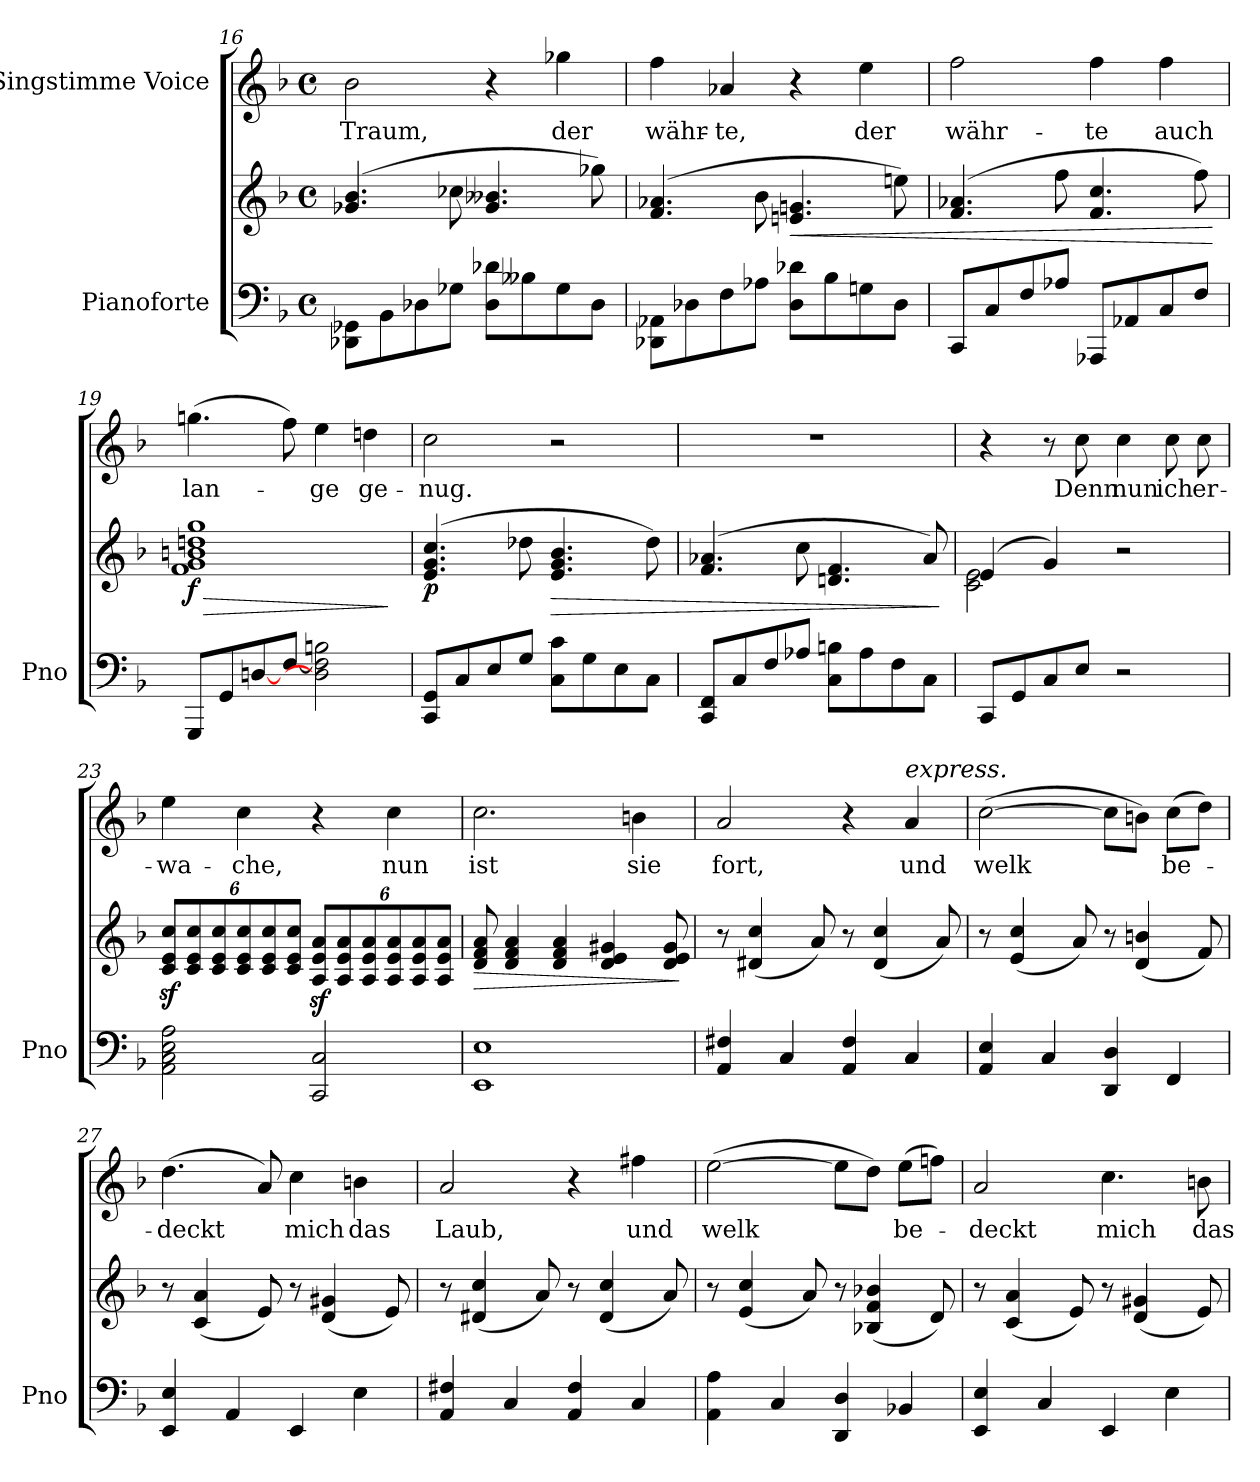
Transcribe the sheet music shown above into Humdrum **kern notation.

**kern	**kern	**dynam	**kern	**text
*part2	*part2	*part2	*part1	*part1
*staff3	*staff2	*staff2/3	*staff1	*staff1
*I"Pianoforte	*	*	*I"Singstimme Voice	*
*I'Pno	*	*	*	*
*clefF4	*clefG2	*	*clefG2	*
*k[b-]	*k[b-]	*	*k[b-]	*
*M4/4	*M4/4	*	*M4/4	*
*met(c)	*met(c)	*	*met(c)	*
=16	=16	=16	=16	=16
!	!	!	!	!LO:LY:b
8DD-X\ 8GG-X\L	(>4.g-X/ 4.b-/	.	2b-\	Traum,
8BB-\	.	.	.	.
8D-X\	.	.	.	.
8G-X\J	8cc-X\	.	.	.
8D-\ 8d-X\L	4.g-/ 4.b--X/	.	4r	.
8B--X\	.	.	.	.
!	!	!	!	!LO:LY:b
8G-\	.	.	4gg-X\	der
8D-\J	8gg-X\)	.	.	.
!!LO:PB:g=z
=17	=17	=17	=17	=17
!	!	!	!	!LO:LY:b
8DD-X\ 8AA-X\L	(>4.f/ 4.a-X/	.	4ff\	währ-
8D-X\	.	.	.	.
!	!	!	!	!LO:LY:b
8F\	.	.	4a-X/	-te,
8A-X\J	8b-\	.	.	.
!	!	!LO:HP:b	!	!
8D-\ 8d-X\L	4.en/ 4.gn/	<	4r	.
8B-\	.	.	.	.
!	!	!	!	!LO:LY:b
8Gn\	.	.	4ee\	der
8D-\J	8een\)	.	.	.
=18	=18	=18	=18	=18
!	!	!	!	!LO:LY:b
8CC/L	(>4.f/ 4.a-X/	.	2ff\	währ-
8C/	.	.	.	.
8F/	.	.	.	.
8A-X/J	8ff\	.	.	.
!	!	!	!	!LO:LY:b
8AAA-X/L	4.f/ 4.cc/	.	4ff\	-te
8AA-X/	.	.	.	.
!	!	!	!	!LO:LY:b
8C/	.	.	4ff\	auch
8F/J	8ff\)	.	.	.
.	.	[	.	.
=19	=19	=19	=19	=19
!	!	!LO:HP:b	!	!LO:LY:b
!	!	!LO:DY:n=1:b	!	!
8GGG/L	1f 1g 1bn 1ddn 1gg	> f	(>4.ggn\	lan-
8GG/	.	.	.	.
[8Dn/	.	.	.	.
[8F/J	.	.	8ff\)	.
!	!	!	!	!LO:LY:b
2D\] 2F\] 2Bn\	.	.	4ee\	-ge
!	!	!	!	!LO:LY:b
.	.	.	4ddn\	ge-
.	.	]	.	.
=20	=20	=20	=20	=20
!	!	!LO:DY:b	!	!LO:LY:b
8CC/ 8GG/L	(>4.e/ 4.g/ 4.cc/	p	2cc\	-nug.
8C/	.	.	.	.
8E/	.	.	.	.
8G/J	8dd-X\	.	.	.
!	!	!LO:HP:b	!	!
8C\ 8c\L	4.e/ 4.g/ 4.b-/	>	2r	.
8G\	.	.	.	.
8E\	.	.	.	.
8C\J	8dd-\)	.	.	.
!!LO:LB:g=z
=21	=21	=21	=21	=21
8CC/ 8FF/L	(>4.f/ 4.a-X/	.	1r	.
8C/	.	.	.	.
8F/	.	.	.	.
8A-X/J	8cc\	.	.	.
8C\ 8Bn\L	4.dn/ 4.f/	.	.	.
8A-\	.	.	.	.
8F\	.	.	.	.
8C\J	8a-/)	.	.	.
.	.	]	.	.
=22	=22	=22	=22	=22
*	*^	*	*	*
8CC/L	(>4e/	2c\ 2e\	.	4r	.
8GG/	.	.	.	.	.
8C/	4g/)	.	.	8r	.
!	!	!	!	!	!LO:LY:b
8E/J	.	.	.	8cc\	Denn
!	!	!	!	!	!LO:LY:b
2r	2r	2ryy	.	4cc\	nun
!	!	!	!	!	!LO:LY:b
.	.	.	.	8cc\	ich
!	!	!	!	!	!LO:LY:b
.	.	.	.	8cc\	er-
*	*v	*v	*	*	*
=23	=23	=23	=23	=23
*	*Xbrackettup	*	*	*
!	!	!	!	!LO:LY:b
2AA\ 2C\ 2E\ 2A\	12c/z< 12e/z< 12cc/z<L	.	4ee\	-wa-
.	12c/ 12e/ 12cc/	.	.	.
.	12c/ 12e/ 12cc/	.	.	.
!	!	!	!	!LO:LY:b
.	12c/ 12e/ 12cc/	.	4cc\	-che,
.	12c/ 12e/ 12cc/	.	.	.
.	12c/ 12e/ 12cc/J	.	.	.
2CC/ 2C/	12A/z< 12e/z< 12a/z<L	.	4r	.
.	12A/ 12e/ 12a/	.	.	.
.	12A/ 12e/ 12a/	.	.	.
!	!	!	!	!LO:LY:b
.	12A/ 12e/ 12a/	.	4cc\	nun
.	12A/ 12e/ 12a/	.	.	.
.	12A/ 12e/ 12a/J	.	.	.
=24	=24	=24	=24	=24
!	!	!LO:HP:b	!	!LO:LY:b
1EE 1E	8d/ 8f/ 8a/	>	2.cc\	ist
.	4d/ 4f/ 4a/	.	.	.
.	4d/ 4f/ 4a/	.	.	.
.	4d/ 4e/ 4g#X/	.	.	.
!	!	!	!	!LO:LY:b
.	.	.	4bn\	sie
.	8d/ 8e/ 8g#/	.	.	.
.	.	]	.	.
!!LO:LB:g=z
=25	=25	=25	=25	=25
!	!	!	!	!LO:LY:b
4AA/ 4F#X/	8r	.	2a/	fort,
.	(<4d#X/ 4cc/	.	.	.
4C/	.	.	.	.
.	8a/)	.	.	.
4AA/ 4F#/	8r	.	4r	.
.	(<4d#/ 4cc/	.	.	.
!	!	!	!LO:TX:a:i:t=express.	!
!	!	!	!	!LO:LY:b
4C/	.	.	4a/	und
.	8a/)	.	.	.
=26	=26	=26	=26	=26
!	!	!	!	!LO:LY:b
4AA/ 4E/	8r	.	(>[2cc\	welk
.	(<4e/ 4cc/	.	.	.
4C/	.	.	.	.
.	8a/)	.	.	.
4DD/ 4D/	8r	.	8cc\L]	.
.	(<4d/ 4bn/	.	8bn\J)	.
!	!	!	!	!LO:LY:b
4FF/	.	.	(>8cc\L	be-
.	8f/)	.	8dd\J)	.
=27	=27	=27	=27	=27
!	!	!	!	!LO:LY:b
4EE/ 4E/	8r	.	(>4.dd\	-deckt
.	(<4c/ 4a/	.	.	.
4AA/	.	.	.	.
.	8e/)	.	8a/)	.
!	!	!	!	!LO:LY:b
4EE/	8r	.	4cc\	mich
.	(<4d/ 4g#X/	.	.	.
!	!	!	!	!LO:LY:b
4E\	.	.	4bn\	das
.	8e/)	.	.	.
=28	=28	=28	=28	=28
!	!	!	!	!LO:LY:b
4AA/ 4F#X/	8r	.	2a/	Laub,
.	(<4d#X/ 4cc/	.	.	.
4C/	.	.	.	.
.	8a/)	.	.	.
4AA/ 4F#/	8r	.	4r	.
.	(<4d#/ 4cc/	.	.	.
!	!	!	!	!LO:LY:b
4C/	.	.	4ff#X\	und
.	8a/)	.	.	.
!!LO:LB:g=z
=29	=29	=29	=29	=29
!	!	!	!	!LO:LY:b
4AA\ 4A\	8r	.	(>[2ee\	welk
.	(<4e/ 4cc/	.	.	.
4C/	.	.	.	.
.	8a/)	.	.	.
4DD/ 4D/	8r	.	8ee\L]	.
.	(<4B-X/ 4f/ 4b-X/	.	8dd\J)	.
!	!	!	!	!LO:LY:b
4BB-X/	.	.	(>8ee\L	be-
.	8d/)	.	8ffn\J)	.
=30	=30	=30	=30	=30
!	!	!	!	!LO:LY:b
4EE/ 4E/	8r	.	2a/	-deckt
.	(<4c/ 4a/	.	.	.
4C/	.	.	.	.
.	8e/)	.	.	.
!	!	!	!	!LO:LY:b
4EE/	8r	.	4.cc\	mich
.	(<4d/ 4g#X/	.	.	.
4E\	.	.	.	.
!	!	!	!	!LO:LY:b
.	8e/)	.	8bn\	das
=	=	=	=	=
*-	*-	*-	*-	*-
